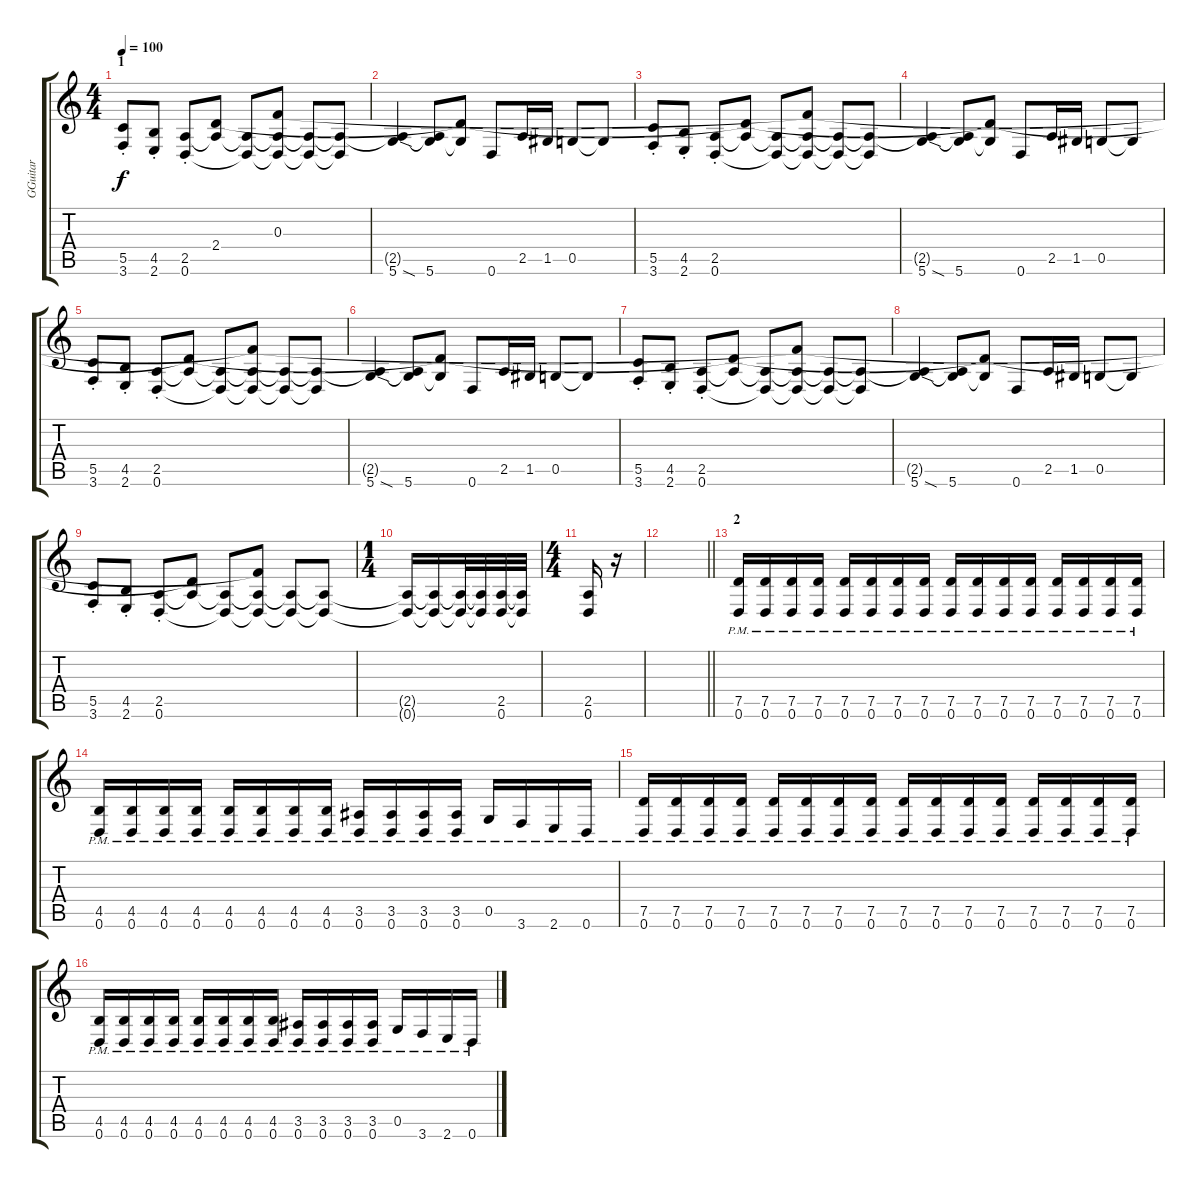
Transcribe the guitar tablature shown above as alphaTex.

\track ("GGuitar" "GGuitar") {instrument distortionguitar}
\staff {score tabs}
\tuning (D4 A3 F3 C3 G2 D2) {hide}
\ts (4 4)
\section ("" "1")
\tempo 100
\clef g2
\ks c
(5.5{st} 3.6{st}).8{dy f instrument distortionguitar} (4.5{st} 2.6{st}).8 (2.5{st} 0.6{st}).8 (2.4 2.5{t}).8 (2.5{t} 0.6{t}).8 (0.3 2.5{t} 0.6{t}).8 (2.5{t} 0.6{t}).8 (2.5{t} 0.6{t}).8 |
(2.5{t} 5.6{sod}).4 (2.5{t} 5.6).8 (2.4{t} 5.6{t}).8 0.6.8 2.5.16 1.5.16 0.5.8 0.5{t}.8 |
(5.5{st} 3.6{st}).8 (4.5{st} 2.6{st}).8 (2.5{st} 0.6{st}).8 (2.4{t} 2.5{t}).8 (2.5{t} 0.6{t}).8 (0.3{t} 2.5{t} 0.6{t}).8 (2.5{t} 0.6{t}).8 (2.5{t} 0.6{t}).8 |
(2.5{t} 5.6{sod}).4 (2.5{t} 5.6).8 (2.4{t} 5.6{t}).8 0.6.8 2.5.16 1.5.16 0.5.8 0.5{t}.8 |
(5.5{st} 3.6{st}).8 (4.5{st} 2.6{st}).8 (2.5{st} 0.6{st}).8 (2.4{t} 2.5{t}).8 (2.5{t} 0.6{t}).8 (0.3{t} 2.5{t} 0.6{t}).8 (2.5{t} 0.6{t}).8 (2.5{t} 0.6{t}).8 |
(2.5{t} 5.6{sod}).4 (2.5{t} 5.6).8 (2.4{t} 5.6{t}).8 0.6.8 2.5.16 1.5.16 0.5.8 0.5{t}.8 |
(5.5{st} 3.6{st}).8 (4.5{st} 2.6{st}).8 (2.5{st} 0.6{st}).8 (2.4{t} 2.5{t}).8 (2.5{t} 0.6{t}).8 (0.3{t} 2.5{t} 0.6{t}).8 (2.5{t} 0.6{t}).8 (2.5{t} 0.6{t}).8 |
(2.5{t} 5.6{sod}).4 (2.5{t} 5.6).8 (2.4{t} 5.6{t}).8 0.6.8 2.5.16 1.5.16 0.5.8 0.5{t}.8 |
(5.5{st} 3.6{st}).8 (4.5{st} 2.6{st}).8 (2.5{st} 0.6{st}).8 (2.4{t} 2.5{t}).8 (2.5{t} 0.6{t}).8 (0.3{t} 2.5{t} 0.6{t}).8 (2.5{t} 0.6{t}).8 (2.5{t} 0.6{t}).8 |
\ts (1 4)
(2.5{t} 0.6{t}).16 (2.5{t} 0.6{t}).16 (2.5{t} 0.6{t}).32 (2.5{t} 0.6{t}).32 (2.5 0.6).32 (2.5{t} 0.6{t}).32 |
\ts (4 4)
(2.5 0.6).16 r.16 |
\barLineRight lightlight
|
\section ("" "2")
(7.5{pm} 0.6).16 (7.5{pm} 0.6).16 (7.5{pm} 0.6).16 (7.5{pm} 0.6).16 (7.5{pm} 0.6).16 (7.5{pm} 0.6).16 (7.5{pm} 0.6).16 (7.5{pm} 0.6).16 (7.5{pm} 0.6).16 (7.5{pm} 0.6).16 (7.5{pm} 0.6).16 (7.5{pm} 0.6).16 (7.5{pm} 0.6).16 (7.5{pm} 0.6).16 (7.5{pm} 0.6).16 (7.5{pm} 0.6).16 |
(4.5 0.6{pm}).16 (4.5 0.6{pm}).16 (4.5 0.6{pm}).16 (4.5 0.6{pm}).16 (4.5 0.6{pm}).16 (4.5 0.6{pm}).16 (4.5 0.6{pm}).16 (4.5 0.6{pm}).16 (3.5 0.6{pm}).16 (3.5 0.6{pm}).16 (3.5 0.6{pm}).16 (3.5 0.6{pm}).16 0.5{pm}.16 3.6{pm}.16 2.6{pm}.16 0.6{pm}.16 |
(7.5{pm} 0.6).16 (7.5{pm} 0.6).16 (7.5{pm} 0.6).16 (7.5{pm} 0.6).16 (7.5{pm} 0.6).16 (7.5{pm} 0.6).16 (7.5{pm} 0.6).16 (7.5{pm} 0.6).16 (7.5{pm} 0.6).16 (7.5{pm} 0.6).16 (7.5{pm} 0.6).16 (7.5{pm} 0.6).16 (7.5{pm} 0.6).16 (7.5{pm} 0.6).16 (7.5{pm} 0.6).16 (7.5{pm} 0.6).16 |
(4.5 0.6{pm}).16 (4.5 0.6{pm}).16 (4.5 0.6{pm}).16 (4.5 0.6{pm}).16 (4.5 0.6{pm}).16 (4.5 0.6{pm}).16 (4.5 0.6{pm}).16 (4.5 0.6{pm}).16 (3.5 0.6{pm}).16 (3.5 0.6{pm}).16 (3.5 0.6{pm}).16 (3.5 0.6{pm}).16 0.5{pm}.16 3.6{pm}.16 2.6{pm}.16 0.6{pm}.16
